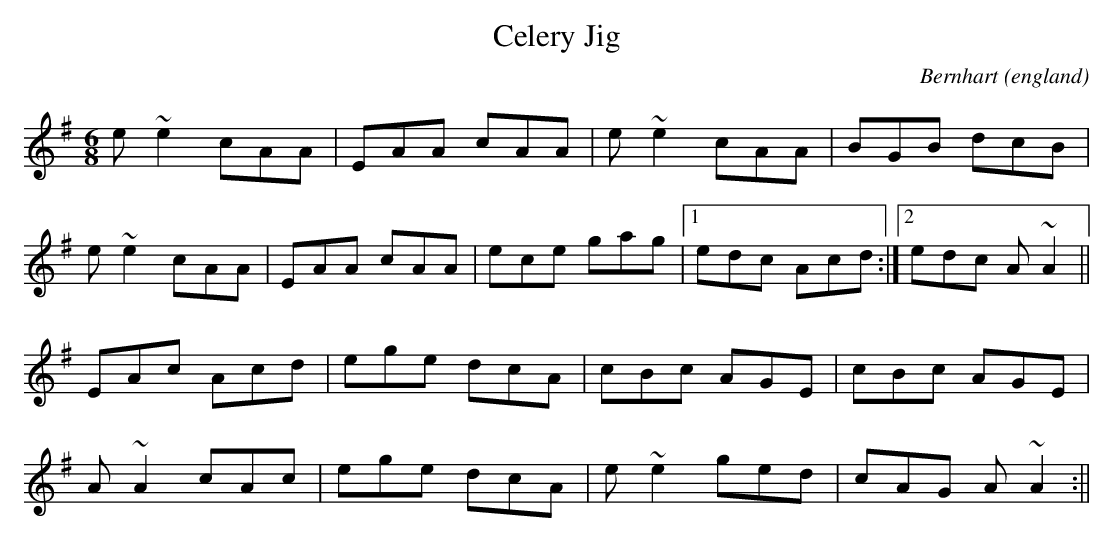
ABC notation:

X:1
T:Celery Jig
O:england
M:6/8
L:1/8
C:Bernhart
K:A dor
e~e2 cAA| EAA cAA| e~e2 cAA| BGB dcB|
e~e2 cAA| EAA cAA|ece gag |1 edc Acd :|2 edc A~A2 ||
EAc Acd| ege dcA|cBc AGE|cBc AGE|
A~A2 cAc|ege dcA|e~e2 ged|cAG A~A2:||
